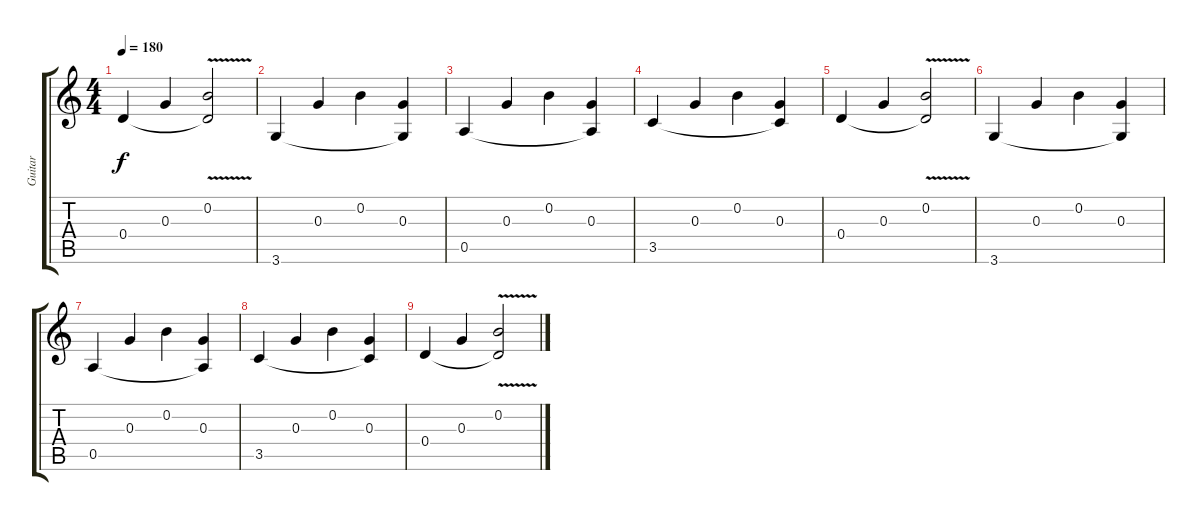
\track ("Guitar" "Guitar") {instrument electricguitarjazz}
\staff {score tabs}
\tuning (E4 B3 G3 D3 A2 E2) {hide}
\ts (4 4)
\tempo 180
\clef g2
\ks c
0.4.4{dy f} 0.3.4 (0.2{v} 0.4{t}).2 |
3.6.4 0.3.4 0.2.4 (0.3 3.6{t}).4 |
0.5.4 0.3.4 0.2.4 (0.3 0.5{t}).4 |
3.5.4 0.3.4 0.2.4 (0.3 3.5{t}).4 |
0.4.4 0.3.4 (0.2{v} 0.4{t}).2 |
3.6.4 0.3.4 0.2.4 (0.3 3.6{t}).4 |
0.5.4 0.3.4 0.2.4 (0.3 0.5{t}).4 |
3.5.4 0.3.4 0.2.4 (0.3 3.5{t}).4 |
0.4.4 0.3.4 (0.2{v} 0.4{t}).2
